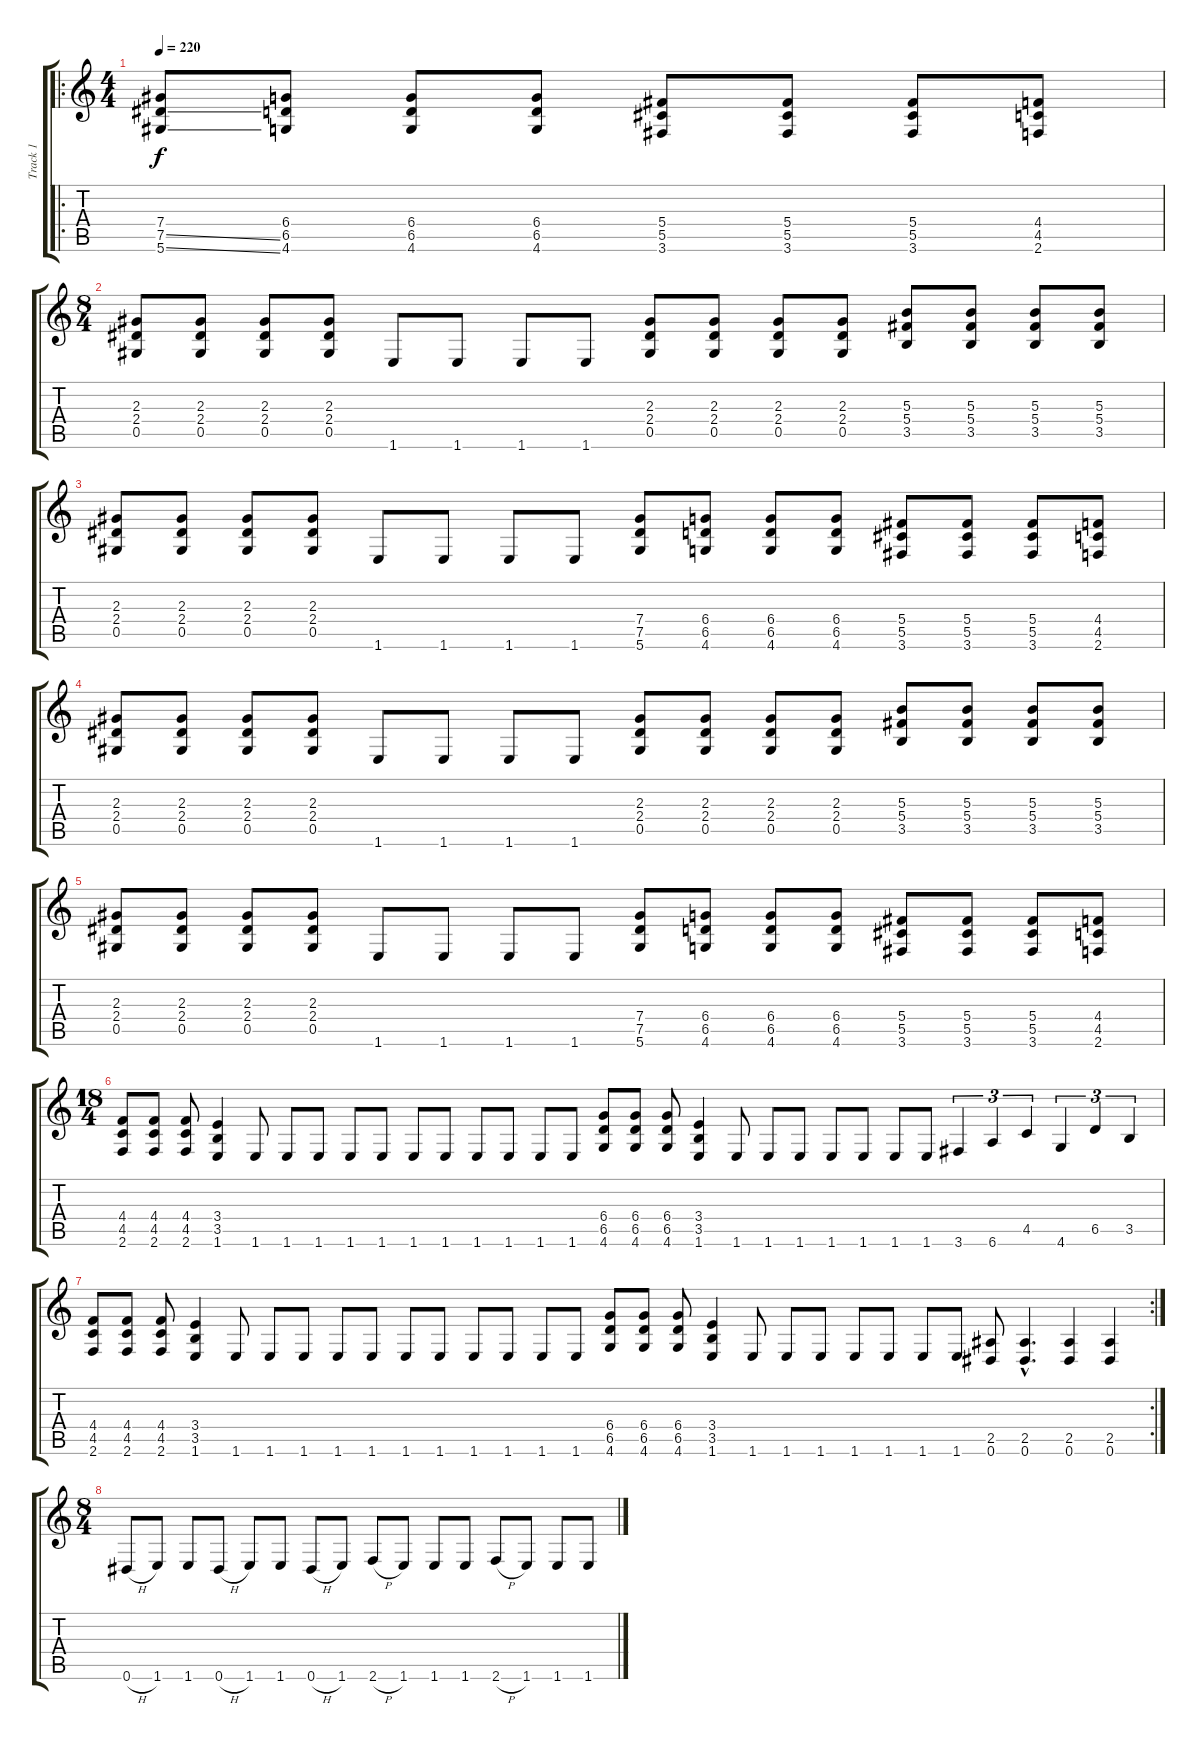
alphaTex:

\track ("Track 1" "Track 1") {instrument distortionguitar}
\staff {score tabs}
\tuning (Eb4 Bb3 Gb3 Db3 Ab2 Eb2) {hide}
\ro
\ts (4 4)
\tempo 220
\clef g2
\ks c
(7.4 7.5{ss} 5.6{ss}).8{dy f instrument distortionguitar} (6.4 6.5 4.6).8 (6.4 6.5 4.6).8 (6.4 6.5 4.6).8 (5.4 5.5 3.6).8 (5.4 5.5 3.6).8 (5.4 5.5 3.6).8 (4.4 4.5 2.6).8 |
\ts (8 4)
(2.3 2.4 0.5).8 (2.3 2.4 0.5).8 (2.3 2.4 0.5).8 (2.3 2.4 0.5).8 1.6.8 1.6.8 1.6.8 1.6.8 (2.3 2.4 0.5).8 (2.3 2.4 0.5).8 (2.3 2.4 0.5).8 (2.3 2.4 0.5).8 (5.3 5.4 3.5).8 (5.3 5.4 3.5).8 (5.3 5.4 3.5).8 (5.3 5.4 3.5).8 |
(2.3 2.4 0.5).8 (2.3 2.4 0.5).8 (2.3 2.4 0.5).8 (2.3 2.4 0.5).8 1.6.8 1.6.8 1.6.8 1.6.8 (7.4 7.5 5.6).8 (6.4 6.5 4.6).8 (6.4 6.5 4.6).8 (6.4 6.5 4.6).8 (5.4 5.5 3.6).8 (5.4 5.5 3.6).8 (5.4 5.5 3.6).8 (4.4 4.5 2.6).8 |
(2.3 2.4 0.5).8 (2.3 2.4 0.5).8 (2.3 2.4 0.5).8 (2.3 2.4 0.5).8 1.6.8 1.6.8 1.6.8 1.6.8 (2.3 2.4 0.5).8 (2.3 2.4 0.5).8 (2.3 2.4 0.5).8 (2.3 2.4 0.5).8 (5.3 5.4 3.5).8 (5.3 5.4 3.5).8 (5.3 5.4 3.5).8 (5.3 5.4 3.5).8 |
(2.3 2.4 0.5).8 (2.3 2.4 0.5).8 (2.3 2.4 0.5).8 (2.3 2.4 0.5).8 1.6.8 1.6.8 1.6.8 1.6.8 (7.4 7.5 5.6).8 (6.4 6.5 4.6).8 (6.4 6.5 4.6).8 (6.4 6.5 4.6).8 (5.4 5.5 3.6).8 (5.4 5.5 3.6).8 (5.4 5.5 3.6).8 (4.4 4.5 2.6).8 |
\ts (18 4)
(4.4 4.5 2.6).8 (4.4 4.5 2.6).8 (4.4 4.5 2.6).8 (3.4 3.5 1.6).4 1.6.8 1.6.8 1.6.8 1.6.8 1.6.8 1.6.8 1.6.8 1.6.8 1.6.8 1.6.8 1.6.8 (6.4 6.5 4.6).8 (6.4 6.5 4.6).8 (6.4 6.5 4.6).8 (3.4 3.5 1.6).4 1.6.8 1.6.8 1.6.8 1.6.8 1.6.8 1.6.8 1.6.8 3.6.4{tu (3 2)} 6.6.4{tu (3 2)} 4.5.4{tu (3 2)} 4.6.4{tu (3 2)} 6.5.4{tu (3 2)} 3.5.4{tu (3 2)} |
\rc 2
(4.4 4.5 2.6).8 (4.4 4.5 2.6).8 (4.4 4.5 2.6).8 (3.4 3.5 1.6).4 1.6.8 1.6.8 1.6.8 1.6.8 1.6.8 1.6.8 1.6.8 1.6.8 1.6.8 1.6.8 1.6.8 (6.4 6.5 4.6).8 (6.4 6.5 4.6).8 (6.4 6.5 4.6).8 (3.4 3.5 1.6).4 1.6.8 1.6.8 1.6.8 1.6.8 1.6.8 1.6.8 1.6.8 (2.5 0.6).8 (2.5{hac} 0.6{hac}).4{d} (2.5 0.6).4 (2.5 0.6).4 |
\ts (8 4)
0.6{h}.8 1.6.8 1.6.8 0.6{h}.8 1.6.8 1.6.8 0.6{h}.8 1.6.8 2.6{h}.8 1.6.8 1.6.8 1.6.8 2.6{h}.8 1.6.8 1.6.8 1.6.8
